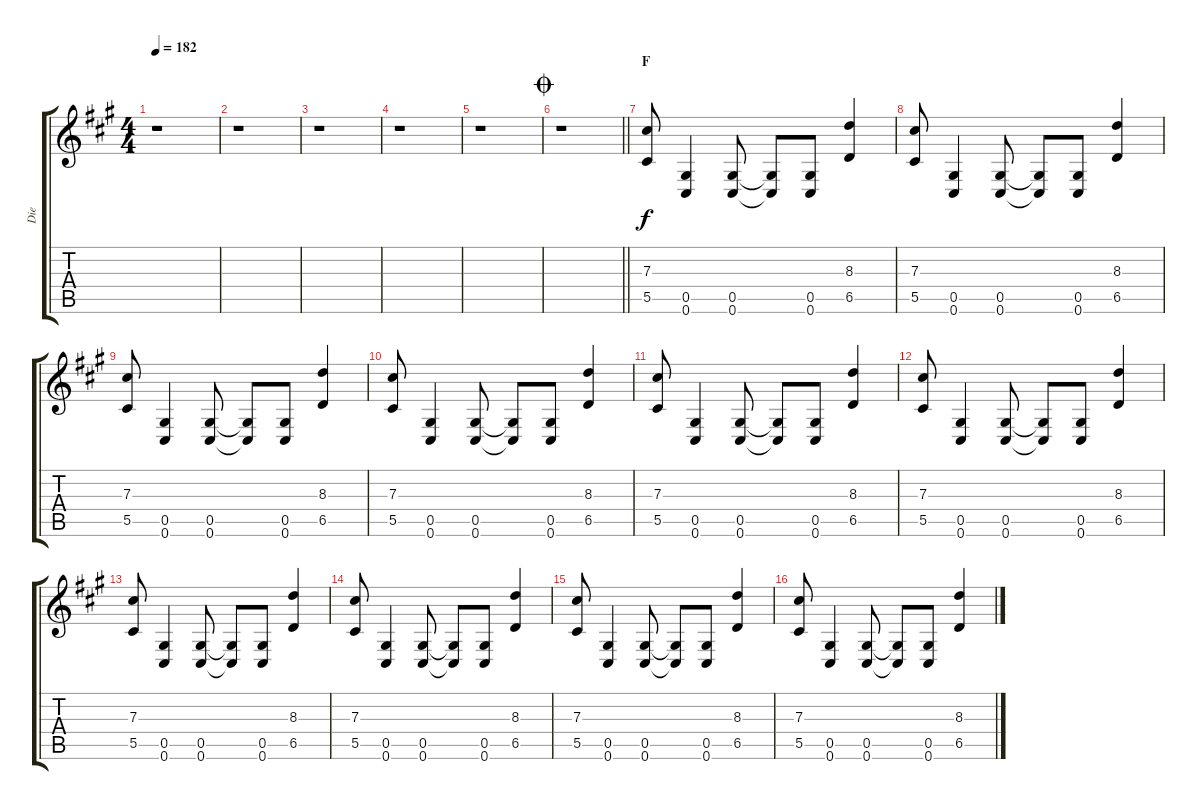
\track ("Die" "Die") {instrument distortionguitar}
\staff {score tabs}
\tuning (Eb4 Bb3 Gb3 Db3 Ab2 Db2) {hide}
\ts (4 4)
\tempo 182
\clef g2
\ks a
r.1{dy f} |
r.1 |
r.1 |
r.1 |
r.1 |
\jump coda
\barLineRight lightlight
r.1 |
\section ("" "F")
(7.3 5.5).8 (0.5 0.6).4 (0.5 0.6).8 (0.5{t} 0.6{t}).8 (0.5 0.6).8 (8.3 6.5).4 |
(7.3 5.5).8 (0.5 0.6).4 (0.5 0.6).8 (0.5{t} 0.6{t}).8 (0.5 0.6).8 (8.3 6.5).4 |
(7.3 5.5).8 (0.5 0.6).4 (0.5 0.6).8 (0.5{t} 0.6{t}).8 (0.5 0.6).8 (8.3 6.5).4 |
(7.3 5.5).8 (0.5 0.6).4 (0.5 0.6).8 (0.5{t} 0.6{t}).8 (0.5 0.6).8 (8.3 6.5).4 |
(7.3 5.5).8 (0.5 0.6).4 (0.5 0.6).8 (0.5{t} 0.6{t}).8 (0.5 0.6).8 (8.3 6.5).4 |
(7.3 5.5).8 (0.5 0.6).4 (0.5 0.6).8 (0.5{t} 0.6{t}).8 (0.5 0.6).8 (8.3 6.5).4 |
(7.3 5.5).8 (0.5 0.6).4 (0.5 0.6).8 (0.5{t} 0.6{t}).8 (0.5 0.6).8 (8.3 6.5).4 |
(7.3 5.5).8 (0.5 0.6).4 (0.5 0.6).8 (0.5{t} 0.6{t}).8 (0.5 0.6).8 (8.3 6.5).4 |
(7.3 5.5).8 (0.5 0.6).4 (0.5 0.6).8 (0.5{t} 0.6{t}).8 (0.5 0.6).8 (8.3 6.5).4 |
(7.3 5.5).8 (0.5 0.6).4 (0.5 0.6).8 (0.5{t} 0.6{t}).8 (0.5 0.6).8 (8.3 6.5).4
